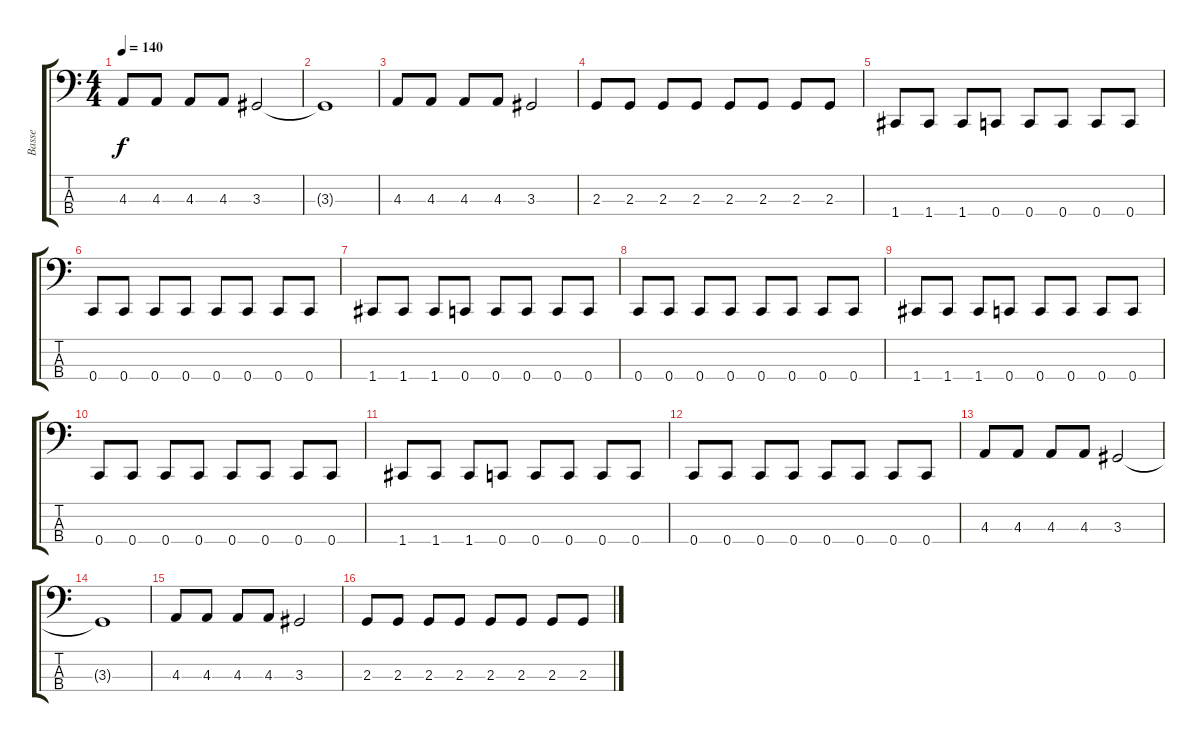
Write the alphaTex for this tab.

\track ("Basse" "Basse") {instrument electricbassfinger}
\staff {score tabs}
\tuning (Eb2 Bb1 F1 C1) {hide}
\ts (4 4)
\tempo 140
\clef f4
\ks c
4.3.8{dy f} 4.3.8 4.3.8 4.3.8 3.3.2 |
3.3{t}.1 |
4.3.8 4.3.8 4.3.8 4.3.8 3.3.2 |
2.3.8 2.3.8 2.3.8 2.3.8 2.3.8 2.3.8 2.3.8 2.3.8 |
1.4.8 1.4.8 1.4.8 0.4.8 0.4.8 0.4.8 0.4.8 0.4.8 |
0.4.8 0.4.8 0.4.8 0.4.8 0.4.8 0.4.8 0.4.8 0.4.8 |
1.4.8 1.4.8 1.4.8 0.4.8 0.4.8 0.4.8 0.4.8 0.4.8 |
0.4.8 0.4.8 0.4.8 0.4.8 0.4.8 0.4.8 0.4.8 0.4.8 |
1.4.8 1.4.8 1.4.8 0.4.8 0.4.8 0.4.8 0.4.8 0.4.8 |
0.4.8 0.4.8 0.4.8 0.4.8 0.4.8 0.4.8 0.4.8 0.4.8 |
1.4.8 1.4.8 1.4.8 0.4.8 0.4.8 0.4.8 0.4.8 0.4.8 |
0.4.8 0.4.8 0.4.8 0.4.8 0.4.8 0.4.8 0.4.8 0.4.8 |
4.3.8 4.3.8 4.3.8 4.3.8 3.3.2 |
3.3{t}.1 |
4.3.8 4.3.8 4.3.8 4.3.8 3.3.2 |
2.3.8 2.3.8 2.3.8 2.3.8 2.3.8 2.3.8 2.3.8 2.3.8
